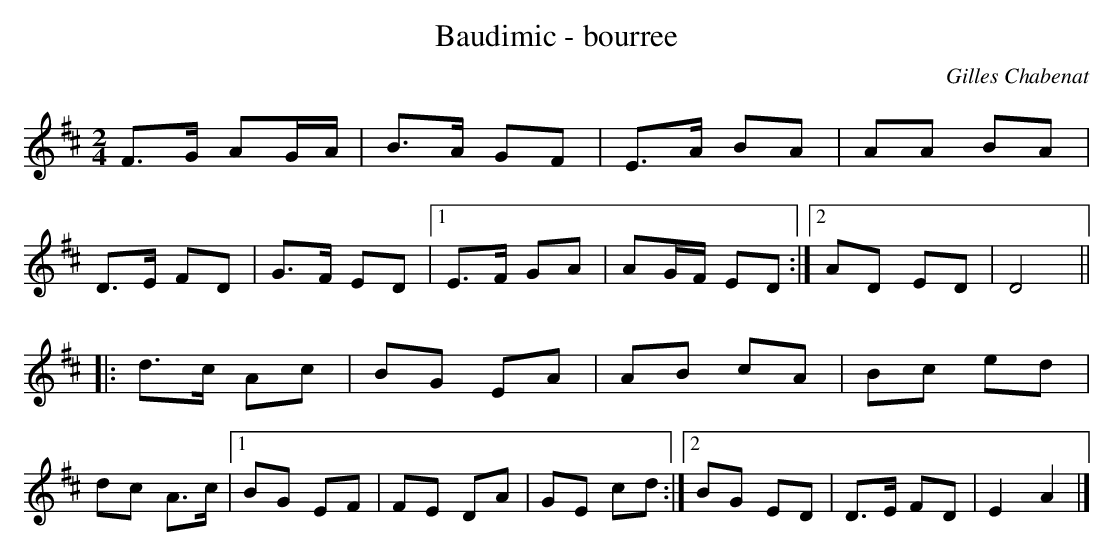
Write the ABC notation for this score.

X:1
T:Baudimic - bourree
C:Gilles Chabenat
M:2/4
L:1/8
K:D
F3/2G/2 AG/2A/2|B3/2A/2 GF|E3/2A/2 BA|AA BA|
D3/2E/2 FD|G3/2F/2 ED|1E3/2F/2 GA|AG/2F/2 ED:|2AD ED|D4||
|:d3/2c/2 Ac|BG EA|AB cA|Bc ed|
dc A3/2c/2|1BG EF|FE DA|GE cd:|2BG ED|D3/2E/2 FD|E2 A2|]
